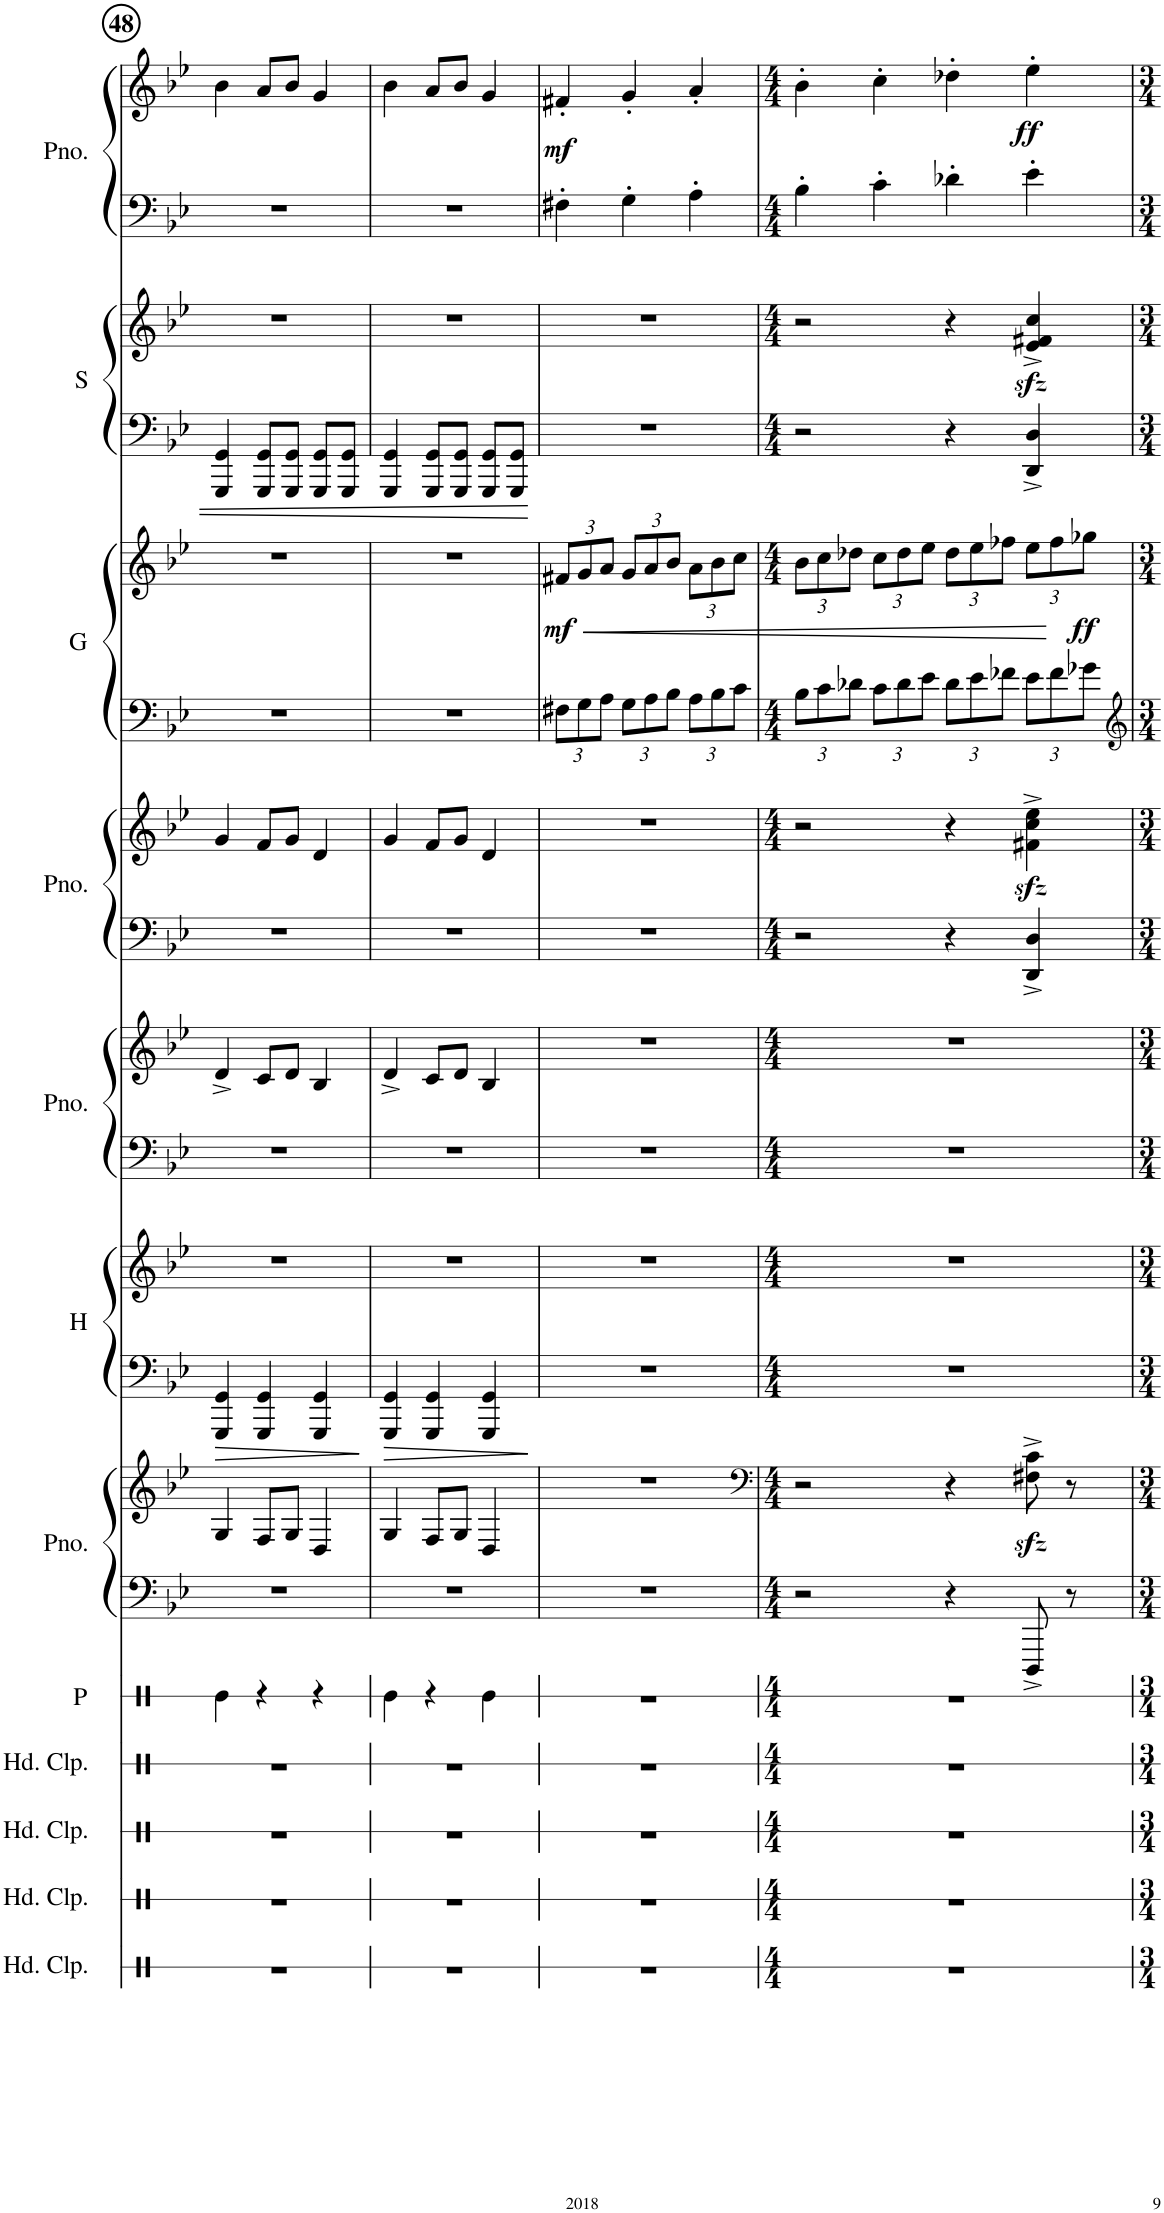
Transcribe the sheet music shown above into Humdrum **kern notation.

**kern	**kern	**kern	**kern	**kern	**kern	**kern	**kern	**kern	**kern	**kern	**kern	**kern	**kern	**kern	**dynam	**kern	**kern	**kern	**kern	**dynam
*part12	*part11	*part10	*part9	*part8	*part7	*part7	*part6	*part6	*part5	*part5	*part4	*part4	*part3	*part3	*part3	*part2	*part2	*part1	*part1	*part1
*staff19	*staff18	*staff17	*staff16	*staff15	*staff14	*staff13	*staff12	*staff11	*staff10	*staff9	*staff8	*staff7	*staff6	*staff5	*staff5/6	*staff4	*staff3	*staff2	*staff1	*staff1/2
*I"Hand Clap	*I"Hand Clap	*I"Hand Clap	*I"Hand Clap	*I"Panda	*I"Piano	*	*I"Makeup Cake	*	*I"Piano	*	*I"Piano	*	*I"Dumb One	*	*	*I"SANTA!	*	*I"Piano	*	*
*I'Hd. Clp.	*I'Hd. Clp.	*I'Hd. Clp.	*I'Hd. Clp.	*I'P	*I'Pno.	*	*	*	*I'Pno.	*	*I'Pno.	*	*	*	*	*I'S	*	*I'Pno.	*	*
!!LO:PB:g=z
*clefX	*clefX	*clefX	*clefX	*clefX	*clefF4	*clefG2	*clefF4	*clefG2	*clefF4	*clefG2	*clefF4	*clefG2	*clefF4	*clefG2	*	*clefF4	*clefG2	*clefF4	*clefG2	*
*k[]	*k[]	*k[]	*k[]	*k[]	*k[b-e-]	*k[b-e-]	*k[b-e-]	*k[b-e-]	*k[b-e-]	*k[b-e-]	*k[b-e-]	*k[b-e-]	*k[b-e-]	*k[b-e-]	*	*k[b-e-]	*k[b-e-]	*k[b-e-]	*k[b-e-]	*
*M3/4	*M3/4	*M3/4	*M3/4	*M3/4	*M3/4	*M3/4	*M3/4	*M3/4	*M3/4	*M3/4	*M3/4	*M3/4	*M3/4	*M3/4	*	*M3/4	*M3/4	*M3/4	*M3/4	*
=48	=48	=48	=48	=48	=48	=48	=48	=48	=48	=48	=48	=48	=48	=48	=48	=48	=48	=48	=48	=48
2.r	2.r	2.r	2.r	4Re\	2.r	4G/	4GGG/ 4GG/	2.r	2.r	4d^/	2.r	4g/	2.r	2.r	.	4GGG/ 4GG/	2.r	2.r	4b-\	.
.	.	.	.	4r	.	8F/L	4GGG/ 4GG/	.	.	8c/L	.	8f/L	.	.	.	8GGG/ 8GG/L	.	.	8a/L	.
.	.	.	.	.	.	8G/J	.	.	.	8d/J	.	8g/J	.	.	.	8GGG/ 8GG/J	.	.	8b-/J	.
.	.	.	.	4r	.	4D/	4GGG/ 4GG/	.	.	4B-/	.	4d/	.	.	.	8GGG/ 8GG/L	.	.	4g/	.
.	.	.	.	.	.	.	.	.	.	.	.	.	.	.	.	8GGG/ 8GG/J	.	.	.	.
=49	=49	=49	=49	=49	=49	=49	=49	=49	=49	=49	=49	=49	=49	=49	=49	=49	=49	=49	=49	=49
2.r	2.r	2.r	2.r	4Re\	2.r	4G/	4GGG/ 4GG/	2.r	2.r	4d^/	2.r	4g/	2.r	2.r	.	4GGG/ 4GG/	2.r	2.r	4b-\	.
.	.	.	.	4r	.	8F/L	4GGG/ 4GG/	.	.	8c/L	.	8f/L	.	.	.	8GGG/ 8GG/L	.	.	8a/L	.
.	.	.	.	.	.	8G/J	.	.	.	8d/J	.	8g/J	.	.	.	8GGG/ 8GG/J	.	.	8b-/J	.
.	.	.	.	4Re\	.	4D/	4GGG/ 4GG/	.	.	4B-/	.	4d/	.	.	.	8GGG/ 8GG/L	.	.	4g/	.
.	.	.	.	.	.	.	.	.	.	.	.	.	.	.	.	8GGG/ 8GG/J	.	.	.	.
=50	=50	=50	=50	=50	=50	=50	=50	=50	=50	=50	=50	=50	=50	=50	=50	=50	=50	=50	=50	=50
*	*	*	*	*	*	*	*	*	*	*	*	*	*Xbrackettup	*Xbrackettup	*	*	*	*	*	*
!	!	!	!	!	!	!	!	!	!	!	!	!	!	!	!LO:HP:b	!	!	!	!	!
!	!	!	!	!	!	!	!	!	!	!	!	!	!	!	!LO:DY:n=1:b	!	!	!	!	!LO:DY:b
2.r	2.r	2.r	2.r	2.r	2.r	2.r	2.r	2.r	2.r	2.r	2.r	2.r	12F#X\L	12f#X/L	< mf	2.r	2.r	4F#X'\	4f#X'/	mf
.	.	.	.	.	.	.	.	.	.	.	.	.	12G\	12g/	.	.	.	.	.	.
.	.	.	.	.	.	.	.	.	.	.	.	.	12A\J	12a/J	.	.	.	.	.	.
.	.	.	.	.	.	.	.	.	.	.	.	.	12G\L	12g/L	.	.	.	4G'\	4g'/	.
.	.	.	.	.	.	.	.	.	.	.	.	.	12A\	12a/	.	.	.	.	.	.
.	.	.	.	.	.	.	.	.	.	.	.	.	12B-\J	12b-/J	.	.	.	.	.	.
.	.	.	.	.	.	.	.	.	.	.	.	.	12A\L	12a\L	.	.	.	4A'\	4a'/	.
.	.	.	.	.	.	.	.	.	.	.	.	.	12B-\	12b-\	.	.	.	.	.	.
.	.	.	.	.	.	.	.	.	.	.	.	.	12c\J	12cc\J	.	.	.	.	.	.
=51	=51	=51	=51	=51	=51	=51	=51	=51	=51	=51	=51	=51	=51	=51	=51	=51	=51	=51	=51	=51
*	*	*	*	*	*	*clefF4	*	*	*	*	*	*	*	*	*	*	*	*	*	*
*M4/4	*M4/4	*M4/4	*M4/4	*M4/4	*M4/4	*M4/4	*M4/4	*M4/4	*M4/4	*M4/4	*M4/4	*M4/4	*M4/4	*M4/4	*	*M4/4	*M4/4	*M4/4	*M4/4	*
1r	1r	1r	1r	1r	2r	2r	1r	1r	1r	1r	2r	2r	12B-\L	12b-\L	.	2r	2r	4B-'\	4b-'\	.
.	.	.	.	.	.	.	.	.	.	.	.	.	12c\	12cc\	.	.	.	.	.	.
.	.	.	.	.	.	.	.	.	.	.	.	.	12d-X\J	12dd-X\J	.	.	.	.	.	.
.	.	.	.	.	.	.	.	.	.	.	.	.	12c\L	12cc\L	.	.	.	4c'\	4cc'\	.
.	.	.	.	.	.	.	.	.	.	.	.	.	12d-\	12dd-\	.	.	.	.	.	.
.	.	.	.	.	.	.	.	.	.	.	.	.	12e-\J	12ee-\J	.	.	.	.	.	.
.	.	.	.	.	4r	4r	.	.	.	.	4r	4r	12d-\L	12dd-\L	.	4r	4r	4d-X'\	4dd-X'\	.
.	.	.	.	.	.	.	.	.	.	.	.	.	12e-\	12ee-\	.	.	.	.	.	.
.	.	.	.	.	.	.	.	.	.	.	.	.	12f-X\J	12ff-X\J	.	.	.	.	.	.
!	!	!	!	!	!	!	!	!	!	!	!	!	!	!	!	!	!	!	!	!LO:DY:b
.	.	.	.	.	8DDD^/	8F#X\zz<^ 8c\zz<^	.	.	.	.	4DD/^ 4D/^	4f#X\zz<^ 4cc\zz<^ 4ee-\zz<^	12e-\L	12ee-\L	.	4DD/^ 4D/^	4e-/zz<^ 4f#X/zz<^ 4cc/zz<^	4e-'\	4ee-'\	ff
.	.	.	.	.	.	.	.	.	.	.	.	.	12f-\	12ff-\	.	.	.	.	.	.
.	.	.	.	.	8r	8r	.	.	.	.	.	.	.	.	.	.	.	.	.	.
!	!	!	!	!	!	!	!	!	!	!	!	!	!	!	!LO:DY:n=1:b	!	!	!	!	!
.	.	.	.	.	.	.	.	.	.	.	.	.	12g-X\J	12gg-X\J	[ ff	.	.	.	.	.
=	=	=	=	=	=	=	=	=	=	=	=	=	=	=	=	=	=	=	=	=
*-	*-	*-	*-	*-	*-	*-	*-	*-	*-	*-	*-	*-	*-	*-	*-	*-	*-	*-	*-	*-
